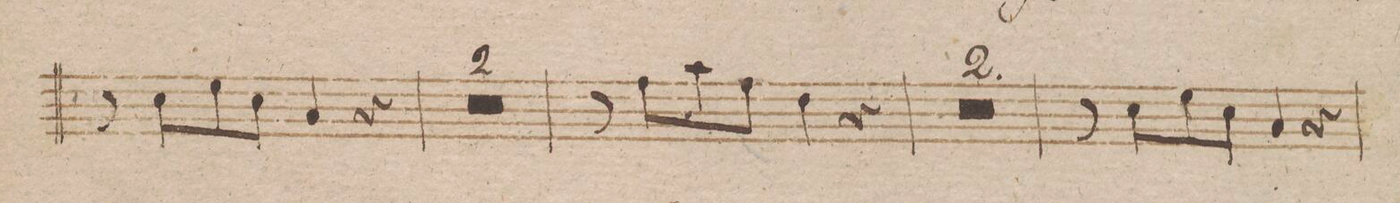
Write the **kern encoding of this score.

**kern	**dynam
*I"Fagotto 1mo	*
*clefF4	*
*k[b-]	*
*met(c)	*
*M4/4	*
8r	.
8E\L	.
8G\	.
8E\J	.
4C/	.
4r	.
=223	=223
0r	.
=224	=224
=225	=225
8r	.
8A\L	.
8c\	.
8A\J	.
4F\	.
4r	.
=226	=226
0r	.
=227	=227
=228	=228
8r	.
8E\L	.
8G\	.
8E\J	.
4C/	.
4r	.
=229	=229
*-	*-
